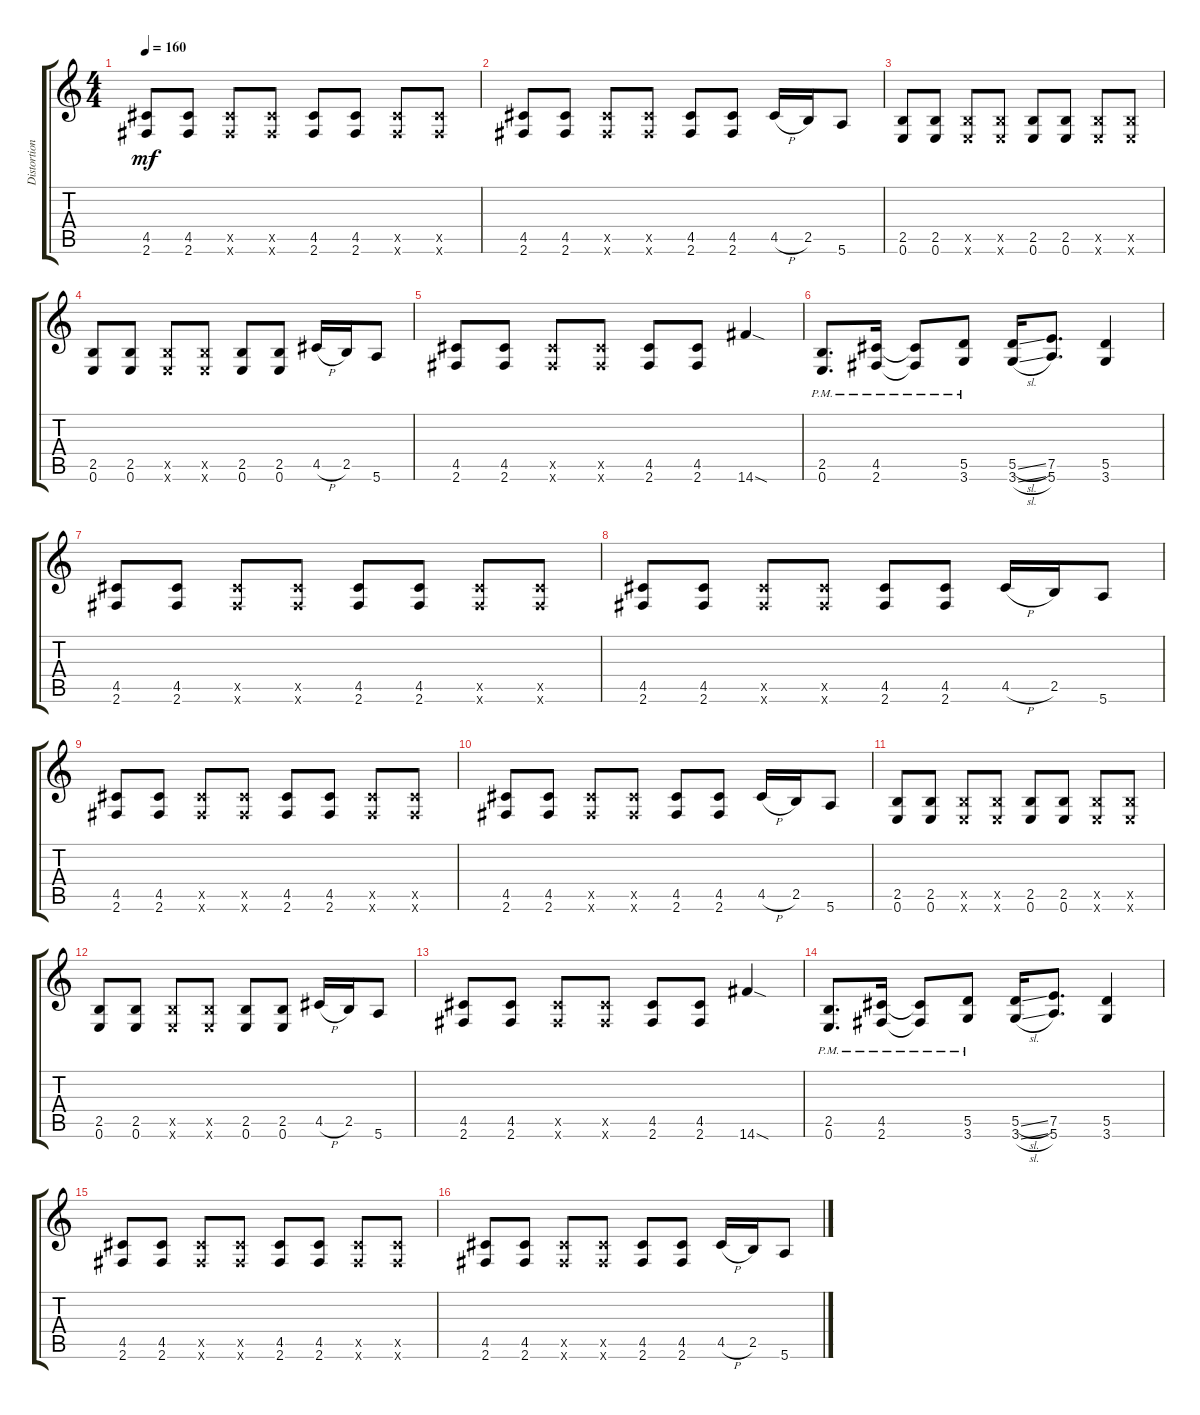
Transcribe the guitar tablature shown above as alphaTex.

\track ("Distortion Guitar" "Distortion") {instrument distortionguitar}
\staff {score tabs}
\tuning (E4 B3 G3 D3 A2 E2) {hide}
\ts (4 4)
\tempo 160
\clef g2
\ks c
(4.5 2.6).8{dy mf} (4.5 2.6).8 (4.5{x} 2.6{x}).8 (4.5{x} 2.6{x}).8 (4.5 2.6).8 (4.5 2.6).8 (4.5{x} 2.6{x}).8 (4.5{x} 2.6{x}).8 |
(4.5 2.6).8 (4.5 2.6).8 (4.5{x} 2.6{x}).8 (4.5{x} 2.6{x}).8 (4.5 2.6).8 (4.5 2.6).8 4.5{h}.16 2.5.16 5.6.8 |
(2.5 0.6).8 (2.5 0.6).8 (2.5{x} 0.6{x}).8 (2.5{x} 0.6{x}).8 (2.5 0.6).8 (2.5 0.6).8 (2.5{x} 0.6{x}).8 (2.5{x} 0.6{x}).8 |
(2.5 0.6).8 (2.5 0.6).8 (2.5{x} 0.6{x}).8 (2.5{x} 0.6{x}).8 (2.5 0.6).8 (2.5 0.6).8 4.5{h}.16 2.5.16 5.6.8 |
(4.5 2.6).8 (4.5 2.6).8 (4.5{x} 2.6{x}).8 (4.5{x} 2.6{x}).8 (4.5 2.6).8 (4.5 2.6).8 14.6{sod}.4 |
(2.5{pm} 0.6{pm}).8{d} (4.5{pm} 2.6{pm}).16 (4.5{pm t} 2.6{pm t}).8 (5.5{pm} 3.6{pm}).8 (5.5{sl} 3.6{sl}).16 (7.5 5.6).8{d} (5.5 3.6).4 |
(4.5 2.6).8 (4.5 2.6).8 (4.5{x} 2.6{x}).8 (4.5{x} 2.6{x}).8 (4.5 2.6).8 (4.5 2.6).8 (4.5{x} 2.6{x}).8 (4.5{x} 2.6{x}).8 |
(4.5 2.6).8 (4.5 2.6).8 (4.5{x} 2.6{x}).8 (4.5{x} 2.6{x}).8 (4.5 2.6).8 (4.5 2.6).8 4.5{h}.16 2.5.16 5.6.8 |
(4.5 2.6).8 (4.5 2.6).8 (4.5{x} 2.6{x}).8 (4.5{x} 2.6{x}).8 (4.5 2.6).8 (4.5 2.6).8 (4.5{x} 2.6{x}).8 (4.5{x} 2.6{x}).8 |
(4.5 2.6).8 (4.5 2.6).8 (4.5{x} 2.6{x}).8 (4.5{x} 2.6{x}).8 (4.5 2.6).8 (4.5 2.6).8 4.5{h}.16 2.5.16 5.6.8 |
(2.5 0.6).8 (2.5 0.6).8 (2.5{x} 0.6{x}).8 (2.5{x} 0.6{x}).8 (2.5 0.6).8 (2.5 0.6).8 (2.5{x} 0.6{x}).8 (2.5{x} 0.6{x}).8 |
(2.5 0.6).8 (2.5 0.6).8 (2.5{x} 0.6{x}).8 (2.5{x} 0.6{x}).8 (2.5 0.6).8 (2.5 0.6).8 4.5{h}.16 2.5.16 5.6.8 |
(4.5 2.6).8 (4.5 2.6).8 (4.5{x} 2.6{x}).8 (4.5{x} 2.6{x}).8 (4.5 2.6).8 (4.5 2.6).8 14.6{sod}.4 |
(2.5{pm} 0.6{pm}).8{d} (4.5{pm} 2.6{pm}).16 (4.5{pm t} 2.6{pm t}).8 (5.5{pm} 3.6{pm}).8 (5.5{sl} 3.6{sl}).16 (7.5 5.6).8{d} (5.5 3.6).4 |
(4.5 2.6).8 (4.5 2.6).8 (4.5{x} 2.6{x}).8 (4.5{x} 2.6{x}).8 (4.5 2.6).8 (4.5 2.6).8 (4.5{x} 2.6{x}).8 (4.5{x} 2.6{x}).8 |
(4.5 2.6).8 (4.5 2.6).8 (4.5{x} 2.6{x}).8 (4.5{x} 2.6{x}).8 (4.5 2.6).8 (4.5 2.6).8 4.5{h}.16 2.5.16 5.6.8
